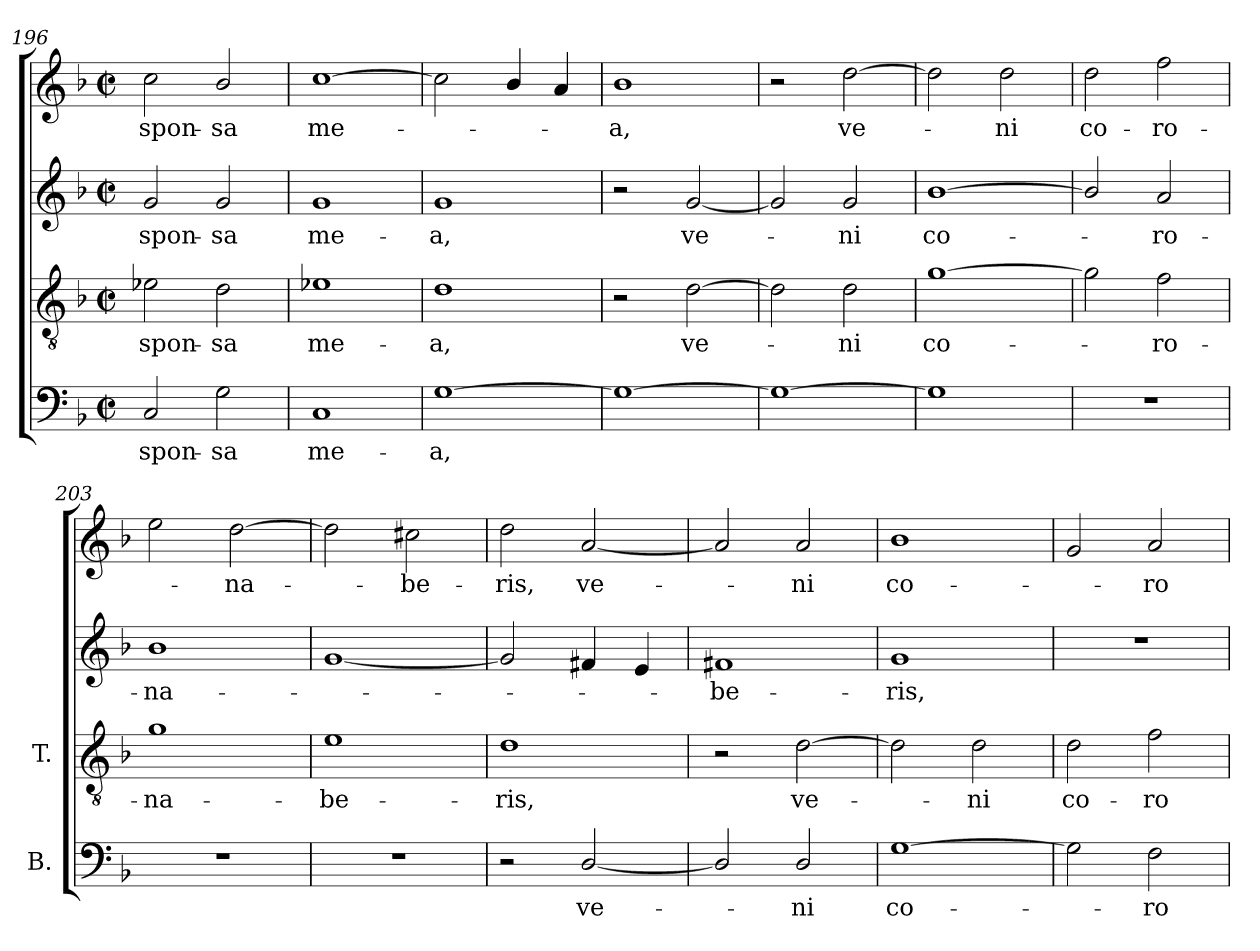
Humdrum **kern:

**kern	**text	**kern	**text	**kern	**text	**kern	**text
*part4	*part4	*part3	*part3	*part2	*part2	*part1	*part1
*staff4	*staff4	*staff3	*staff3	*staff2	*staff2	*staff1	*staff1
*I""Bajo"	*	*I""Contralto"	*	*I""Tenor"	*	*I""Tiple"	*
*I'B.	*	*I'T.	*	*	*	*	*
*clefF4	*	*clefGv2	*	*clefG2	*	*clefG2	*
*	*	*ITrd7c12	*	*	*	*	*
*k[b-]	*	*k[b-]	*	*k[b-]	*	*k[b-]	*
*F:	*	*F:	*	*F:	*	*F:	*
*M2/2	*	*M2/2	*	*M2/2	*	*M2/2	*
*met(c|)	*	*met(c|)	*	*met(c|)	*	*met(c|)	*
=196	=196	=196	=196	=196	=196	=196	=196
!	!LO:LY:b:color=#000000	!	!	!	!	!	!
!	!	!	!LO:LY:b:color=#000000	!	!	!	!
!	!	!	!	!	!LO:LY:b:color=#000000	!	!
!	!	!	!	!	!	!	!LO:LY:b:color=#000000
2Ci/	spon-	2E-Xi\	spon-	2gi/	spon-	2cci\	spon-
!	!LO:LY:b:color=#000000	!	!	!	!	!	!
!	!	!	!LO:LY:b:color=#000000	!	!	!	!
!	!	!	!	!	!LO:LY:b:color=#000000	!	!
!	!	!	!	!	!	!	!LO:LY:b:color=#000000
2Gi\	-sa	2Di\	-sa	2gi/	-sa	2b-i/	-sa
=197	=197	=197	=197	=197	=197	=197	=197
!	!LO:LY:b:color=#000000	!	!	!	!	!	!
!	!	!	!LO:LY:b:color=#000000	!	!	!	!
!	!	!	!	!	!LO:LY:b:color=#000000	!	!
!	!	!	!	!	!	!	!LO:LY:b:color=#000000
1Ci	me-	1E-Xi	me-	1gi	me-	[1cci	me-
=198	=198	=198	=198	=198	=198	=198	=198
!	!LO:LY:b:color=#000000	!	!	!	!	!	!
!	!	!	!LO:LY:b:color=#000000	!	!	!	!
!	!	!	!	!	!LO:LY:b:color=#000000	!	!
[1Gi	-a,	1Di	-a,	1gi	-a,	2cci\]	.
.	.	.	.	.	.	4b-i/	.
.	.	.	.	.	.	4ai/	.
=199	=199	=199	=199	=199	=199	=199	=199
!	!	!	!	!	!	!	!LO:LY:b:color=#000000
1Gi_	.	2r	.	2r	.	1b-i	-a,
!	!	!	!LO:LY:b:color=#000000	!	!	!	!
!	!	!	!	!	!LO:LY:b:color=#000000	!	!
.	.	[2Di\	ve-	[2gi/	ve-	.	.
=200	=200	=200	=200	=200	=200	=200	=200
1Gi_	.	2Di\]	.	2gi/]	.	2r	.
!	!	!	!LO:LY:b:color=#000000	!	!	!	!
!	!	!	!	!	!LO:LY:b:color=#000000	!	!
!	!	!	!	!	!	!	!LO:LY:b:color=#000000
.	.	2Di\	-ni	2gi/	-ni	[2ddi\	ve-
=201	=201	=201	=201	=201	=201	=201	=201
!	!	!	!LO:LY:b:color=#000000	!	!	!	!
!	!	!	!	!	!LO:LY:b:color=#000000	!	!
1Gi]	.	[1Gi	co-	[1b-i	co-	2ddi\]	.
!	!	!	!	!	!	!	!LO:LY:b:color=#000000
.	.	.	.	.	.	2ddi\	-ni
=202	=202	=202	=202	=202	=202	=202	=202
!	!	!	!	!	!	!	!LO:LY:b:color=#000000
1r	.	2Gi\]	.	2b-i/]	.	2ddi\	co-
!	!	!	!LO:LY:b:color=#000000	!	!	!	!
!	!	!	!	!	!LO:LY:b:color=#000000	!	!
!	!	!	!	!	!	!	!LO:LY:b:color=#000000
.	.	2Fi\	-ro-	2ai/	-ro-	2ffi\	-ro-
!!LO:LB:g=z
=203	=203	=203	=203	=203	=203	=203	=203
!	!	!	!LO:LY:b:color=#000000	!	!	!	!
!	!	!	!	!	!LO:LY:b:color=#000000	!	!
1r	.	1Gi	-na-	1b-i	-na-	2eei\	.
!	!	!	!	!	!	!	!LO:LY:b:color=#000000
.	.	.	.	.	.	[2ddi\	-na-
=204	=204	=204	=204	=204	=204	=204	=204
!	!	!	!LO:LY:b:color=#000000	!	!	!	!
1r	.	1Ei	-be-	[1gi	.	2ddi\]	.
!	!	!	!	!	!	!	!LO:LY:b:color=#000000
.	.	.	.	.	.	2cc#Xi\	-be-
=205	=205	=205	=205	=205	=205	=205	=205
!	!	!	!LO:LY:b:color=#000000	!	!	!	!
!	!	!	!	!	!	!	!LO:LY:b:color=#000000
2r	.	1Di	-ris,	2gi/]	.	2ddi\	-ris,
!	!LO:LY:b:color=#000000	!	!	!	!	!	!
!	!	!	!	!	!	!	!LO:LY:b:color=#000000
[2Di/	ve-	.	.	4f#Xi/	.	[2ai/	ve-
.	.	.	.	4ei/	.	.	.
=206	=206	=206	=206	=206	=206	=206	=206
!	!	!	!	!	!LO:LY:b:color=#000000	!	!
2Di/]	.	2r	.	1f#Xi	-be-	2ai/]	.
!	!LO:LY:b:color=#000000	!	!	!	!	!	!
!	!	!	!LO:LY:b:color=#000000	!	!	!	!
!	!	!	!	!	!	!	!LO:LY:b:color=#000000
2Di/	-ni	[2Di\	ve-	.	.	2ai/	-ni
=207	=207	=207	=207	=207	=207	=207	=207
!	!LO:LY:b:color=#000000	!	!	!	!	!	!
!	!	!	!	!	!LO:LY:b:color=#000000	!	!
!	!	!	!	!	!	!	!LO:LY:b:color=#000000
[1Gi	co-	2Di\]	.	1gi	-ris,	1b-i	co-
!	!	!	!LO:LY:b:color=#000000	!	!	!	!
.	.	2Di\	-ni	.	.	.	.
=208	=208	=208	=208	=208	=208	=208	=208
!	!	!	!LO:LY:b:color=#000000	!	!	!	!
2Gi\]	.	2Di\	co-	1r	.	2gi/	.
!	!LO:LY:b:color=#000000	!	!	!	!	!	!
!	!	!	!LO:LY:b:color=#000000	!	!	!	!
!	!	!	!	!	!	!	!LO:LY:b:color=#000000
2Fi\	-ro-	2Fi\	-ro-	.	.	2ai/	-ro
=	=	=	=	=	=	=	=
*-	*-	*-	*-	*-	*-	*-	*-
